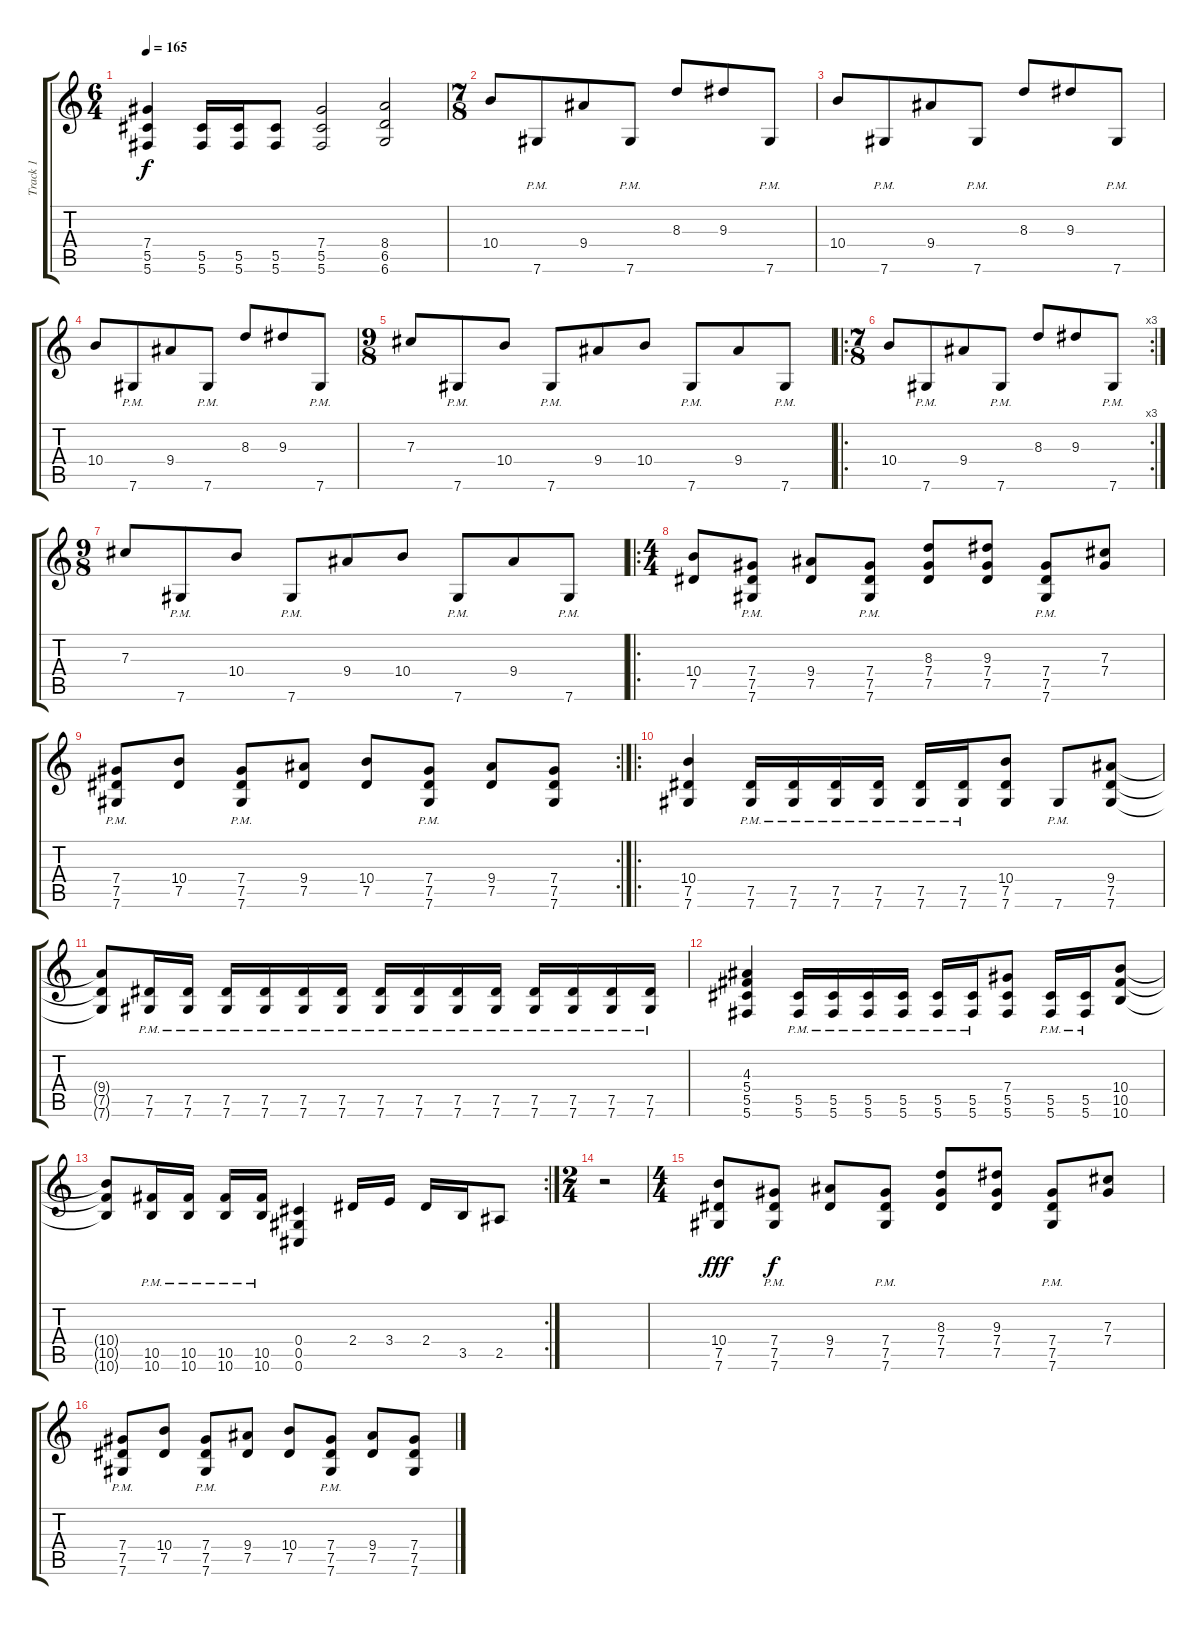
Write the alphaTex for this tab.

\track ("Track 1" "Track 1") {instrument overdrivenguitar}
\staff {score tabs}
\tuning (Eb4 Bb3 Gb3 Db3 Ab2 Db2) {hide}
\ts (6 4)
\tempo 165
\clef g2
\ks c
(7.4 5.5 5.6).4{dy f} (5.5 5.6).16 (5.5 5.6).16 (5.5 5.6).8 (7.4 5.5 5.6).2 (8.4 6.5 6.6).2 |
\ts (7 8)
10.4.8 7.6{pm}.8 9.4.8 7.6{pm}.8 8.3.8 9.3.8 7.6{pm}.8 |
10.4.8 7.6{pm}.8 9.4.8 7.6{pm}.8 8.3.8 9.3.8 7.6{pm}.8 |
10.4.8 7.6{pm}.8 9.4.8 7.6{pm}.8 8.3.8 9.3.8 7.6{pm}.8 |
\ts (9 8)
7.3.8 7.6{pm}.8 10.4.8 7.6{pm}.8 9.4.8 10.4.8 7.6{pm}.8 9.4.8 7.6{pm}.8 |
\ro
\rc 3
\ts (7 8)
10.4.8 7.6{pm}.8 9.4.8 7.6{pm}.8 8.3.8 9.3.8 7.6{pm}.8 |
\ts (9 8)
7.3.8 7.6{pm}.8 10.4.8 7.6{pm}.8 9.4.8 10.4.8 7.6{pm}.8 9.4.8 7.6{pm}.8 |
\ro
\ts (4 4)
(10.4 7.5).8 (7.4 7.5 7.6{pm}).8 (9.4 7.5).8 (7.4 7.5 7.6{pm}).8 (8.3 7.4 7.5).8 (9.3 7.4 7.5).8 (7.4 7.5 7.6{pm}).8 (7.3 7.4).8 |
\rc 2
(7.4 7.5 7.6{pm}).8 (10.4 7.5).8 (7.4 7.5 7.6{pm}).8 (9.4 7.5).8 (10.4 7.5).8 (7.4 7.5 7.6{pm}).8 (9.4 7.5).8 (7.4 7.5 7.6).8 |
\ro
(10.4 7.5 7.6).4 (7.5{pm} 7.6{pm}).16 (7.5{pm} 7.6{pm}).16 (7.5{pm} 7.6{pm}).16 (7.5{pm} 7.6{pm}).16 (7.5{pm} 7.6{pm}).16 (7.5{pm} 7.6{pm}).16 (10.4 7.5 7.6).8 7.6{pm}.8 (9.4 7.5 7.6).8 |
(9.4{t} 7.5{t} 7.6{t}).8 (7.5{pm} 7.6{pm}).16 (7.5{pm} 7.6{pm}).16 (7.5{pm} 7.6{pm}).16 (7.5{pm} 7.6{pm}).16 (7.5{pm} 7.6{pm}).16 (7.5{pm} 7.6{pm}).16 (7.5{pm} 7.6{pm}).16 (7.5{pm} 7.6{pm}).16 (7.5{pm} 7.6{pm}).16 (7.5{pm} 7.6{pm}).16 (7.5{pm} 7.6{pm}).16 (7.5{pm} 7.6{pm}).16 (7.5{pm} 7.6{pm}).16 (7.5{pm} 7.6{pm}).16 |
(4.3 5.4 5.5 5.6).4 (5.5{pm} 5.6{pm}).16 (5.5{pm} 5.6{pm}).16 (5.5{pm} 5.6{pm}).16 (5.5{pm} 5.6{pm}).16 (5.5{pm} 5.6{pm}).16 (5.5{pm} 5.6{pm}).16 (7.4 5.5 5.6).8 (5.5{pm} 5.6{pm}).16 (5.5{pm} 5.6{pm}).16 (10.4 10.5 10.6).8 |
\rc 2
(10.4{t} 10.5{t} 10.6{t}).8 (10.5{pm} 10.6{pm}).16 (10.5{pm} 10.6{pm}).16 (10.5{pm} 10.6{pm}).16 (10.5{pm} 10.6{pm}).16 (0.4 0.5 0.6).4 2.4.16 3.4.16 2.4.16 3.5.16 2.5.8 |
\ts (2 4)
r.2 |
\ts (4 4)
(10.4 7.5 7.6).8{dy fff} (7.4 7.5 7.6{pm}).8{dy f} (9.4 7.5).8 (7.4 7.5 7.6{pm}).8 (8.3 7.4 7.5).8 (9.3 7.4 7.5).8 (7.4 7.5 7.6{pm}).8 (7.3 7.4).8 |
(7.4 7.5 7.6{pm}).8 (10.4 7.5).8 (7.4 7.5 7.6{pm}).8 (9.4 7.5).8 (10.4 7.5).8 (7.4 7.5 7.6{pm}).8 (9.4 7.5).8 (7.4 7.5 7.6).8
